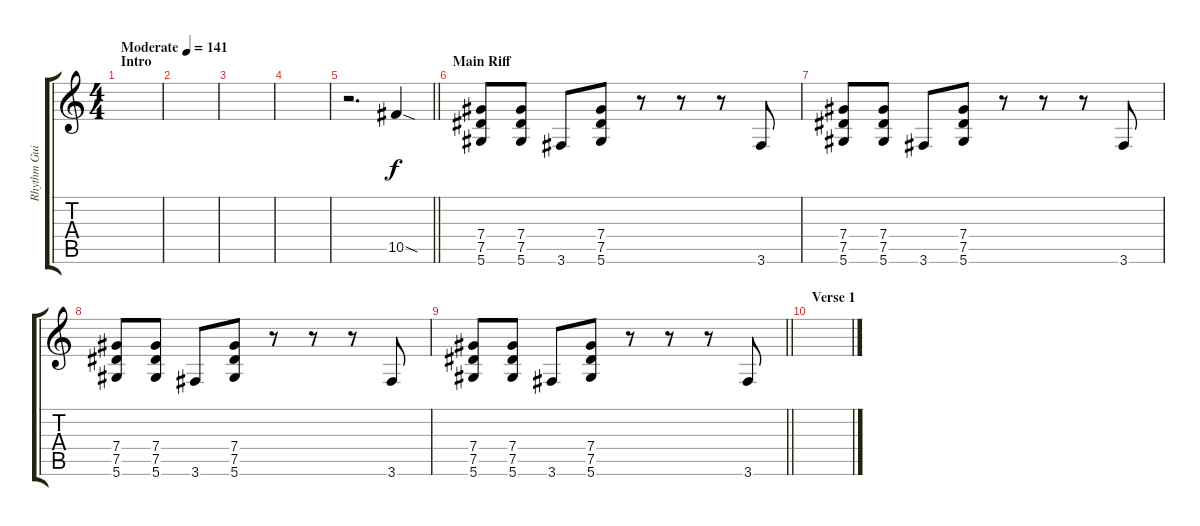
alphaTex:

\track ("Rhythm Guitar" "Rhythm Gui") {instrument overdrivenguitar}
\staff {score tabs}
\tuning (Eb4 Bb3 Gb3 Db3 Ab2 Eb2) {hide}
\ts (4 4)
\section ("" "Intro")
\tempo (141 "Moderate")
\clef g2
\ks c
|
|
|
|
\barLineRight lightlight
r.2{d} 10.5{sod}.4 |
\section ("" "Main Riff")
(7.4 7.5 5.6).8 (7.4 7.5 5.6).8 3.6.8 (7.4 7.5 5.6).8 r.8 r.8 r.8 3.6.8 |
(7.4 7.5 5.6).8 (7.4 7.5 5.6).8 3.6.8 (7.4 7.5 5.6).8 r.8 r.8 r.8 3.6.8 |
(7.4 7.5 5.6).8 (7.4 7.5 5.6).8 3.6.8 (7.4 7.5 5.6).8 r.8 r.8 r.8 3.6.8 |
\barLineRight lightlight
(7.4 7.5 5.6).8 (7.4 7.5 5.6).8 3.6.8 (7.4 7.5 5.6).8 r.8 r.8 r.8 3.6.8 |
\section ("" "Verse 1")
